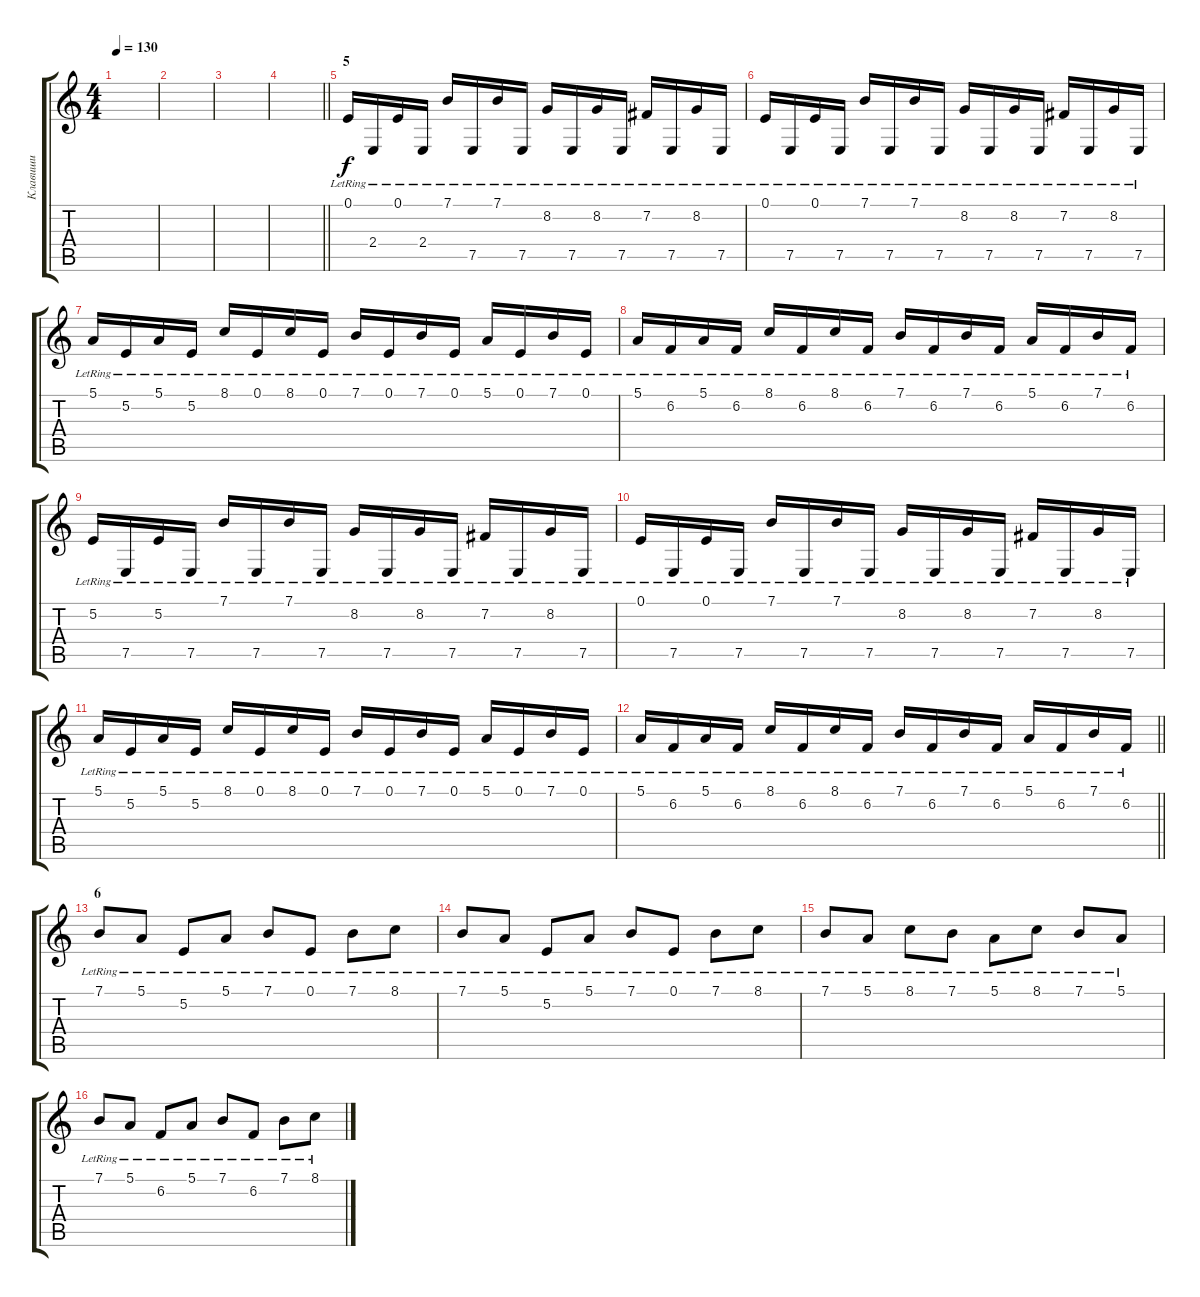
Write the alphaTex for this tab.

\track ("Клавиши" "Клавиши") {instrument honkytonkpiano}
\staff {score tabs}
\tuning (E4 B3 G3 D3 A2 E2) {hide}
\ts (4 4)
\tempo 130
\clef g2
\ks c
|
|
|
\barLineRight lightlight
|
\section ("" "5")
0.1{lr}.16 2.4{lr}.16 0.1{lr}.16 2.4{lr}.16 7.1{lr}.16 7.5{lr}.16 7.1{lr}.16 7.5{lr}.16 8.2{lr}.16 7.5{lr}.16 8.2{lr}.16 7.5{lr}.16 7.2{lr}.16 7.5{lr}.16 8.2{lr}.16 7.5{lr}.16 |
0.1{lr}.16 7.5{lr}.16 0.1{lr}.16 7.5{lr}.16 7.1{lr}.16 7.5{lr}.16 7.1{lr}.16 7.5{lr}.16 8.2{lr}.16 7.5{lr}.16 8.2{lr}.16 7.5{lr}.16 7.2{lr}.16 7.5{lr}.16 8.2{lr}.16 7.5{lr}.16 |
5.1{lr}.16 5.2{lr}.16 5.1{lr}.16 5.2{lr}.16 8.1{lr}.16 0.1{lr}.16 8.1{lr}.16 0.1{lr}.16 7.1{lr}.16 0.1{lr}.16 7.1{lr}.16 0.1{lr}.16 5.1{lr}.16 0.1{lr}.16 7.1{lr}.16 0.1{lr}.16 |
5.1{lr}.16 6.2{lr}.16 5.1{lr}.16 6.2{lr}.16 8.1{lr}.16 6.2{lr}.16 8.1{lr}.16 6.2{lr}.16 7.1{lr}.16 6.2{lr}.16 7.1{lr}.16 6.2{lr}.16 5.1{lr}.16 6.2{lr}.16 7.1{lr}.16 6.2{lr}.16 |
5.2{lr}.16 7.5{lr}.16 5.2{lr}.16 7.5{lr}.16 7.1{lr}.16 7.5{lr}.16 7.1{lr}.16 7.5{lr}.16 8.2{lr}.16 7.5{lr}.16 8.2{lr}.16 7.5{lr}.16 7.2{lr}.16 7.5{lr}.16 8.2{lr}.16 7.5{lr}.16 |
0.1{lr}.16 7.5{lr}.16 0.1{lr}.16 7.5{lr}.16 7.1{lr}.16 7.5{lr}.16 7.1{lr}.16 7.5{lr}.16 8.2{lr}.16 7.5{lr}.16 8.2{lr}.16 7.5{lr}.16 7.2{lr}.16 7.5{lr}.16 8.2{lr}.16 7.5{lr}.16 |
5.1{lr}.16 5.2{lr}.16 5.1{lr}.16 5.2{lr}.16 8.1{lr}.16 0.1{lr}.16 8.1{lr}.16 0.1{lr}.16 7.1{lr}.16 0.1{lr}.16 7.1{lr}.16 0.1{lr}.16 5.1{lr}.16 0.1{lr}.16 7.1{lr}.16 0.1{lr}.16 |
\barLineRight lightlight
5.1{lr}.16 6.2{lr}.16 5.1{lr}.16 6.2{lr}.16 8.1{lr}.16 6.2{lr}.16 8.1{lr}.16 6.2{lr}.16 7.1{lr}.16 6.2{lr}.16 7.1{lr}.16 6.2{lr}.16 5.1{lr}.16 6.2{lr}.16 7.1{lr}.16 6.2{lr}.16 |
\section ("" "6")
7.1{lr}.8 5.1{lr}.8 5.2{lr}.8 5.1{lr}.8 7.1{lr}.8 0.1{lr}.8 7.1{lr}.8 8.1{lr}.8 |
7.1{lr}.8 5.1{lr}.8 5.2{lr}.8 5.1{lr}.8 7.1{lr}.8 0.1{lr}.8 7.1{lr}.8 8.1{lr}.8 |
7.1{lr}.8 5.1{lr}.8 8.1{lr}.8 7.1{lr}.8 5.1{lr}.8 8.1{lr}.8 7.1{lr}.8 5.1{lr}.8 |
7.1{lr}.8 5.1{lr}.8 6.2{lr}.8 5.1{lr}.8 7.1{lr}.8 6.2{lr}.8 7.1{lr}.8 8.1{lr}.8
